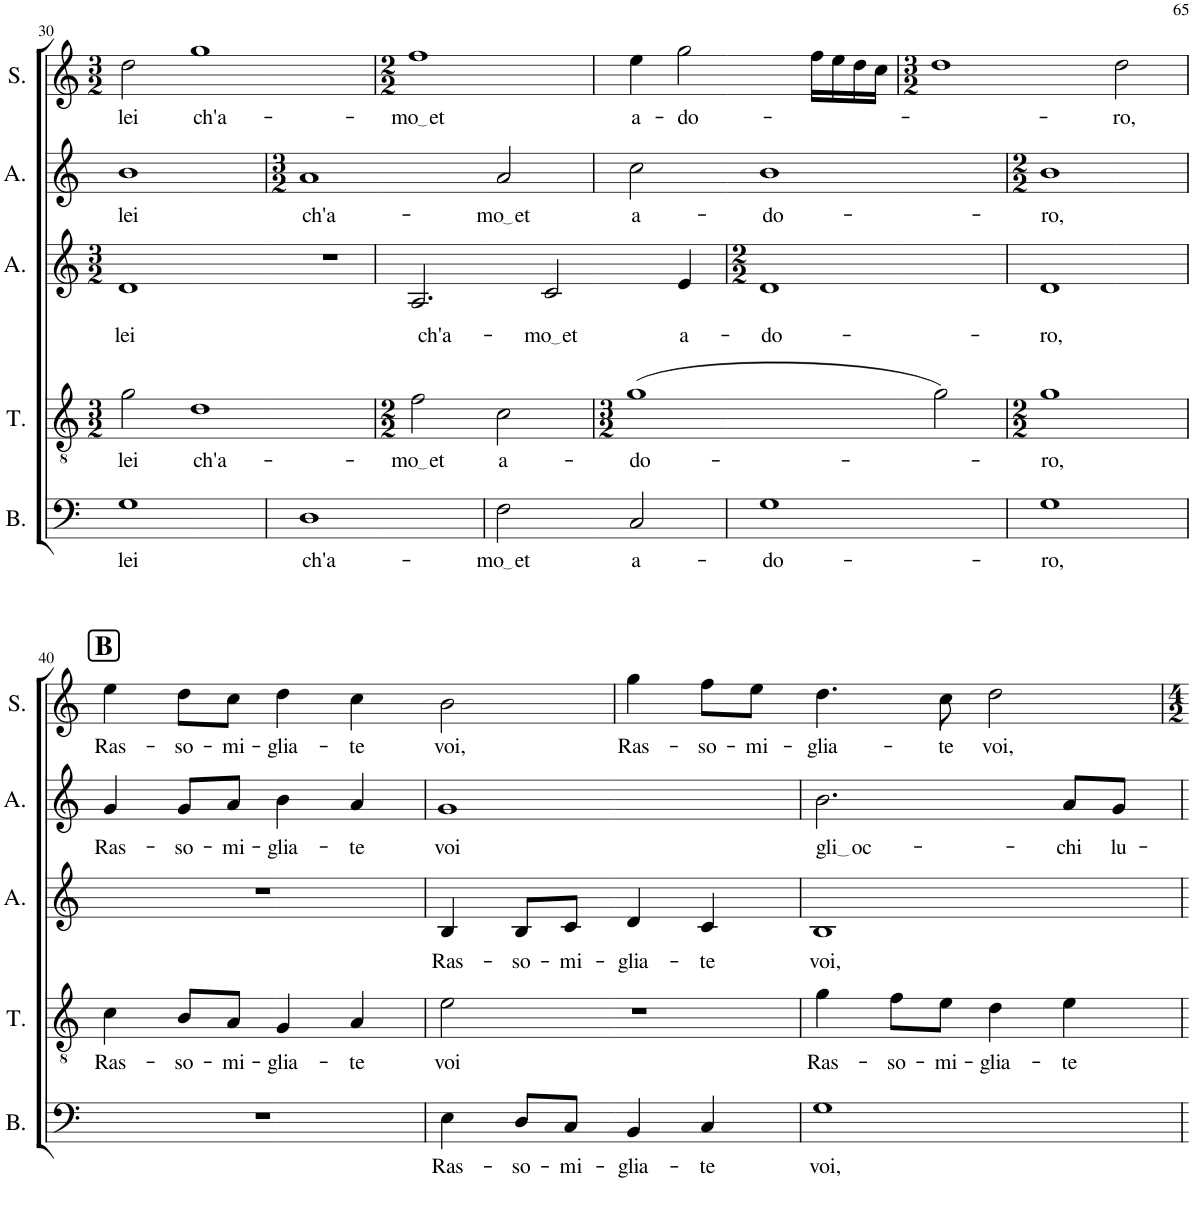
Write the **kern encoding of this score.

**kern	**text	**kern	**text	**kern	**text	**kern	**text	**kern	**text
*part5	*part5	*part4	*part4	*part3	*part3	*part2	*part2	*part1	*part1
*staff5	*staff5	*staff4	*staff4	*staff3	*staff3	*staff2	*staff2	*staff1	*staff1
*I"Bass	*	*I"Tenor	*	*I"Alto	*	*I"Alto	*	*I"Soprano	*
*I'B.	*	*I'T.	*	*I'A.	*	*I'A.	*	*I'S.	*
!!LO:PB:g=z
*clefF4	*	*clefGv2	*	*clefG2	*	*clefG2	*	*clefG2	*
*k[]	*	*k[]	*	*k[]	*	*k[]	*	*k[]	*
*M3/2	*	*M3/2	*	*M3/2	*	*M3/2	*	*M3/2	*
=30	=30	=30	=30	=30	=30	=30	=30	=30	=30
!	!LO:LY:b	!	!LO:LY:b	!	!LO:LY:b	!	!LO:LY:b	!	!LO:LY:b
[2G	lei	2g\	lei	[2d	lei	[2b	lei	2dd\	lei
=31-	=31-	=31-	=31-	=31-	=31-	=31-	=31-	=31-	=31-
!	!	!	!LO:LY:b	!	!	!	!	!	!LO:LY:b
2G\]	.	[2d	ch'a-	2d/]	.	2b\]	.	[2gg	ch'a-
=32-	=32-	=32-	=32-	=32-	=32-	=32-	=32-	=32-	=32-
*M3/2	*	*M3/2	*	*M3/2	*	*M3/2	*	*M3/2	*
!	!LO:LY:b	!	!	!	!	!	!LO:LY:b	!	!
[2D	ch'a-	2d\]	.	1.r	.	[2a	ch'a-	2gg\]	.
1ryy	.	1ryy	.	.	.	1ryy	.	1ryy	.
=33	=33	=33	=33	=33	=33	=33	=33	=33	=33
*M2/2	*	*M2/2	*	*M2/2	*	*M2/2	*	*M2/2	*
!	!	!	!LO:LY:b	!LO:N:vis=2.	!LO:LY:b	!	!	!	!LO:LY:b
2D\]	.	2f\	mo et	[2A/	ch'a-	2a/]	.	[2ff	mo et
=34-	=34-	=34-	=34-	=34-	=34-	=34-	=34-	=34-	=34-
!	!LO:LY:b	!	!LO:LY:b	!	!	!	!LO:LY:b	!	!
2F\	mo et	2c\	a-	4A/]	.	2a/	mo et	2ff\]	.
!	!	!	!	!	!LO:LY:b	!	!	!	!
.	.	.	.	[4c/	mo et	.	.	.	.
=35	=35	=35	=35	=35	=35	=35	=35	=35	=35
*M3/2	*	*M3/2	*	*M3/2	*	*M3/2	*	*M3/2	*
!	!LO:LY:b	!	!LO:LY:b	!	!	!	!LO:LY:b	!	!LO:LY:b
2C/	a-	([2g	-do-	4c/]	.	2cc\	a-	4ee\	a-
!	!	!	!	!	!LO:LY:b	!	!	!	!LO:LY:b
.	.	.	.	4e/	a-	.	.	[4gg\	-do-
=36-	=36-	=36-	=36-	=36-	=36-	=36-	=36-	=36-	=36-
*M2/2	*	*M2/2	*	*M2/2	*	*M2/2	*	*M2/2	*
!	!LO:LY:b	!	!	!	!LO:LY:b	!	!LO:LY:b	!	!
[2G	-do-	2g\]	.	[2d	-do-	[2b	-do-	4gg\]	.
.	.	.	.	.	.	.	.	16ff\LL	.
.	.	.	.	.	.	.	.	16ee\	.
.	.	.	.	.	.	.	.	16dd\	.
.	.	.	.	.	.	.	.	16cc\JJ	.
=37	=37	=37	=37	=37	=37	=37	=37	=37	=37
*M3/2	*	*M3/2	*	*M3/2	*	*M3/2	*	*M3/2	*
2G\]	.	2g\)	.	2d/]	.	2b\]	.	[2dd	.
=38-	=38-	=38-	=38-	=38-	=38-	=38-	=38-	=38-	=38-
*M2/2	*	*M2/2	*	*M2/2	*	*M2/2	*	*M2/2	*
!	!LO:LY:b	!	!LO:LY:b	!	!LO:LY:b	!	!LO:LY:b	!	!
[2G	-ro,	[2g	-ro,	[2d	-ro,	[2b	-ro,	2dd\]	.
=39-	=39-	=39-	=39-	=39-	=39-	=39-	=39-	=39-	=39-
!	!	!	!	!	!	!	!	!	!LO:LY:b
2G\]	.	2g\]	.	2d/]	.	2b\]	.	2dd\	-ro,
!!LO:LB:g=z
!!LO:REH:place=s1:a:B:cj:fs=14:t=B
=40	=40	=40	=40	=40	=40	=40	=40	=40	=40
!	!	!	!LO:LY:b	!	!	!	!LO:LY:b	!	!LO:LY:b
1ryy	.	4c\	Ras-	1ryy	.	4g/	Ras-	4ee\	Ras-
!	!	!	!LO:LY:b	!	!	!	!LO:LY:b	!	!LO:LY:b
.	.	8B/L	-so-	.	.	8g/L	-so-	8dd\L	-so-
!	!	!	!LO:LY:b	!	!	!	!LO:LY:b	!	!LO:LY:b
.	.	8A/J	-mi-	.	.	8a/J	-mi-	8cc\J	-mi-
.	.	2ryy	.	.	.	2ryy	.	2ryy	.
=41-	=41-	=41-	=41-	=41-	=41-	=41-	=41-	=41-	=41-
!	!	!	!LO:LY:b	!	!	!	!LO:LY:b	!	!LO:LY:b
1r	.	4G/	-glia-	1r	.	4b\	-glia-	4dd\	-glia-
!	!	!	!LO:LY:b	!	!	!	!LO:LY:b	!	!LO:LY:b
.	.	4A/	-te	.	.	4a/	-te	4cc\	-te
.	.	2ryy	.	.	.	2ryy	.	2ryy	.
=42-	=42-	=42-	=42-	=42-	=42-	=42-	=42-	=42-	=42-
!	!LO:LY:b	!	!LO:LY:b	!	!LO:LY:b	!	!LO:LY:b	!	!LO:LY:b
4E\	Ras-	2e\	voi	4B/	Ras-	[2g	voi	2b\	voi,
!	!LO:LY:b	!	!	!	!LO:LY:b	!	!	!	!
8D/L	-so-	.	.	8B/L	-so-	.	.	.	.
!	!LO:LY:b	!	!	!	!LO:LY:b	!	!	!	!
8C/J	-mi-	.	.	8c/J	-mi-	.	.	.	.
=43	=43	=43	=43	=43	=43	=43	=43	=43	=43
!	!LO:LY:b	!	!	!	!LO:LY:b	!	!	!	!LO:LY:b
4BB/	-glia-	1r	.	4d/	-glia-	2g/]	.	4gg\	Ras-
!	!LO:LY:b	!	!	!	!LO:LY:b	!	!	!	!LO:LY:b
4C/	-te	.	.	4c/	-te	.	.	8ff\L	-so-
!	!	!	!	!	!	!	!	!	!LO:LY:b
.	.	.	.	.	.	.	.	8ee\J	-mi-
2ryy	.	.	.	2ryy	.	2ryy	.	2ryy	.
=44-	=44-	=44-	=44-	=44-	=44-	=44-	=44-	=44-	=44-
!	!LO:LY:b	!	!LO:LY:b	!	!LO:LY:b	!LO:N:vis=2.	!LO:LY:b	!	!LO:LY:b
[2G	voi,	4g\	Ras-	[2B	voi,	[2b\	gli oc	4.dd\	-glia-
!	!	!	!LO:LY:b	!	!	!	!	!	!
.	.	8f\L	-so-	.	.	.	.	.	.
!	!	!	!LO:LY:b	!	!	!	!	!	!LO:LY:b
.	.	8e\J	-mi-	.	.	.	.	8cc\	-te
=45-	=45-	=45-	=45-	=45-	=45-	=45-	=45-	=45-	=45-
!	!	!	!LO:LY:b	!	!	!	!	!	!LO:LY:b
2G\]	.	4d\	-glia-	2B/]	.	4b\]	.	2dd\	voi,
!	!	!	!LO:LY:b	!	!	!	!LO:LY:b	!	!
.	.	4e\	-te	.	.	8a/L	-chi	.	.
!	!	!	!	!	!	!	!LO:LY:b	!	!
.	.	.	.	.	.	8g/J	lu-	.	.
=	=	=	=	=	=	=	=	=	=
*-	*-	*-	*-	*-	*-	*-	*-	*-	*-
